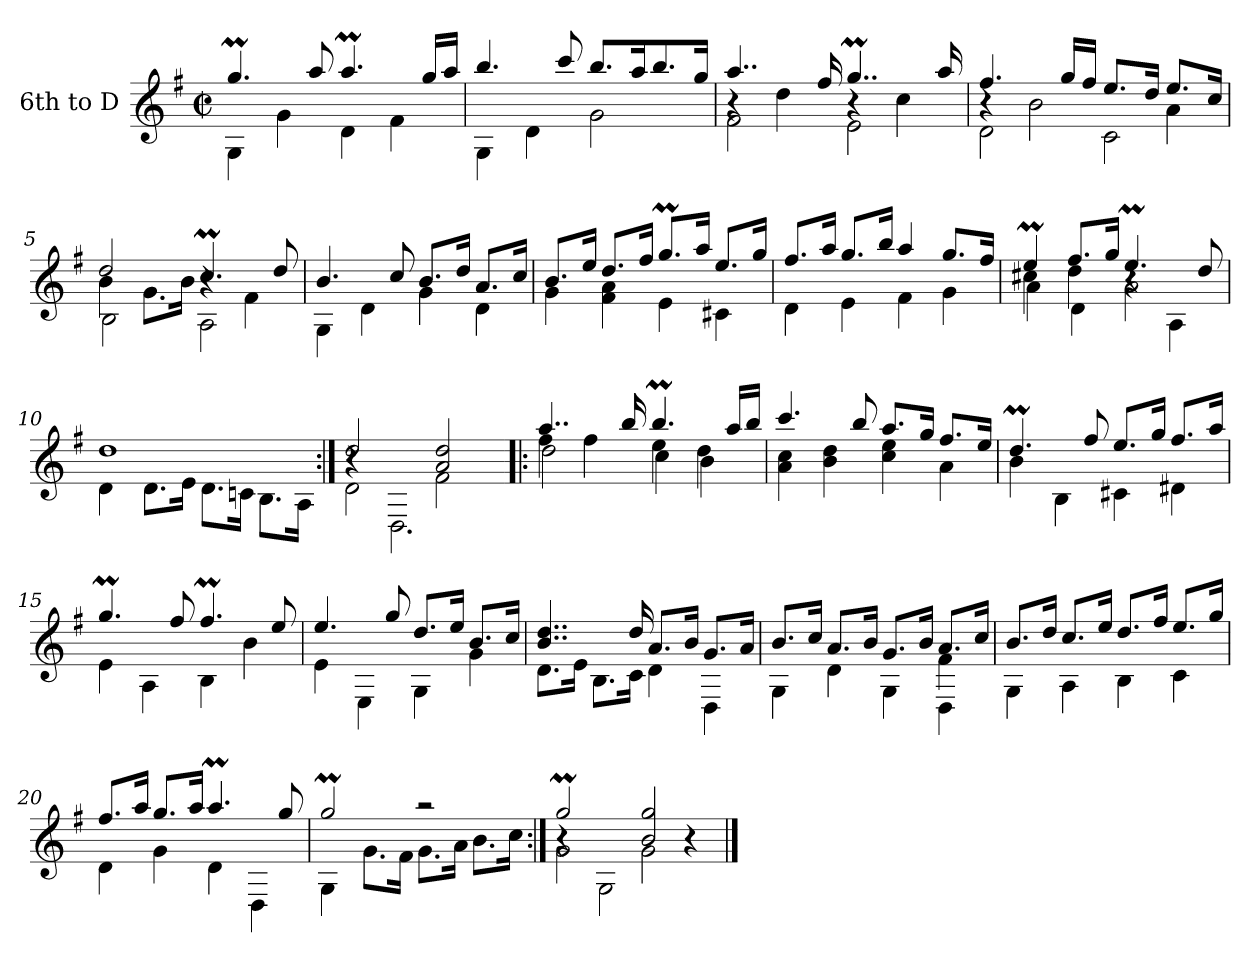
**kern
*part1
*staff1
*I"6th to D
!!LO:PB:g=z
*clefG2
*ITrd7c12
*k[f#]
*G:
*M2/2
*met(c|)
*MM80
=1
*^
4.gMi/	4GGi\
.	4Gi\
8ai/	.
4.aMi/	4Di\
.	4F#i\
16gi/LL	.
16ai/JJ	.
=2	=2
4.bi/	4GGi\
.	4Di\
8cci/	.
8.bi/L	2Gi\
16ai/K	.
8.bi/	.
16gi/Jk	.
=3	=3
*	*^
4..ai/	4r	2F#i\
.	4di\	.
16f#i/	.	.
4..gMi/	4r	2Ei\
.	4ci\	.
16ai/	.	.
=4	=4	=4
4.f#i/	4r	2Di\
.	2Bi\	.
16gi/LL	.	.
16f#i/JJ	.	.
8.ei/L	.	2Ci\
16di/Jk	.	.
8.ei/L	4Ai\	.
16ci/Jk	.	.
!!LO:LB:g=z	!!	!!
=5	=5	=5
2di/	4Bi\	2BBi\
.	8.Gi\L	.
.	16Bi\Jk	.
4.cMi/	4r	2AAi\
.	4F#i\	.
8di/	.	.
*	*v	*v
=6	=6
4.Bi/	4GGi\
.	4Di\
8ci/	.
8.Bi/L	4Gi\
16di/Jk	.
8.Ai/L	4Di\
16ci/Jk	.
=7	=7
8.Bi/L	4Gi\
16ei/Jk	.
8.di/L	4F#i\ 4Ai
16f#i/Jk	.
8.gMi/L	4Ei\
16ai/Jk	.
8.ei/L	4C#Xi\
16gi/Jk	.
!!LO:LB:g=z	!!
=8	=8
8.f#i/L	4Di\
16ai/Jk	.
8.gi/L	4Ei\
16bi/Jk	.
4ai/	4F#i\
8.gi/L	4Gi\
16f#i/Jk	.
=9	=9
*	*^
4eMi/	4c#Xi\	4Ai\
8.f#i/L	4di\	4Di\
16gi/Jk	.	.
4.eMi/	2Ai\	4r
.	.	4AAi\
8di/	.	.
*	*v	*v
=10	=10
1di	4Di\
.	8.Di\L
.	16Ei\Jk
.	8.Di\L
.	16Cni\Jk
.	8.BBi\L
.	16AAi\Jk
=11:|!	=11:|!
*	*^
2di/	2Di\	4r
.	.	2.DDi\
2Ai/ 2di	2F#i\	.
!!LO:LB:g=z	!!	!!
=12!|:	=12!|:	=12!|:
4..ai/	4f#i\	2di\
.	4f#i\	.
16bi/	.	.
4.bmi/	4ei\	4ci\
.	4di\	4Bi\
16ai/LL	.	.
16bi/JJ	.	.
*	*v	*v
=13	=13
4.cci/	4Ai\ 4ci
.	4Bi\ 4di
8bi/	.
8.ai/L	4ci\ 4ei
16gi/Jk	.
8.f#i/L	4Ai\
16ei/Jk	.
=14	=14
4.dMi/	4Bi\
.	4BBi\
8f#i/	.
8.ei/L	4C#Xi\
16gi/Jk	.
8.f#i/L	4D#Xi\
16ai/Jk	.
=15	=15
4.gMi/	4Ei\
.	4AAi\
8f#i/	.
4.f#mi/	4BBi\
.	4Bi\
8ei/	.
!!LO:LB:g=z	!!
=16	=16
4.ei/	4Ei\
.	4EEi\
8gi/	.
8.di/L	4GGi\
16ei/Jk	.
8.Bi/L	4Gi\
16ci/Jk	.
=17	=17
4..Bi/ 4..di	8.Di\L
.	16Ei\Jk
.	8.BBi\L
16di/	16Ci\Jk
8.Ai/L	4Di\
16Bi/Jk	.
8.Gi/L	4DDi\
16Ai/Jk	.
=18	=18
*	*^
8.Bi/L	4GGi\	2.ryy
16ci/Jk	.	.
8.Ai/L	4Di\	.
16Bi/Jk	.	.
8.Gi/L	4GGi\	.
16Bi/Jk	.	.
8.Ai/L	4F#i\	4DDi\
16ci/Jk	.	.
*	*v	*v
!!LO:LB:g=z
=19	=19
8.Bi/L	4GGi\
16di/Jk	.
8.ci/L	4AAi\
16ei/Jk	.
8.di/L	4BBi\
16f#i/Jk	.
8.ei/L	4Ci\
16gi/Jk	.
=20	=20
8.f#i/L	4Di\
16ai/Jk	.
8.gi/L	4Gi\
16ai/Jk	.
4.aMi/	4Di\
.	4DDi\
8gi/	.
=21	=21
2gMi/	4GGi\
.	8.Gi\L
.	16F#i\Jk
2r	8.Gi\L
.	16Ai\Jk
.	8.Bi\L
.	16ci\Jk
=22:|!	=22:|!
*	*^
2gMi/	2Gi\	4r
.	.	2GGi\
2Bi/ 2gi	2Gi\	.
.	.	4r
*v	*v	*v
==
*-
